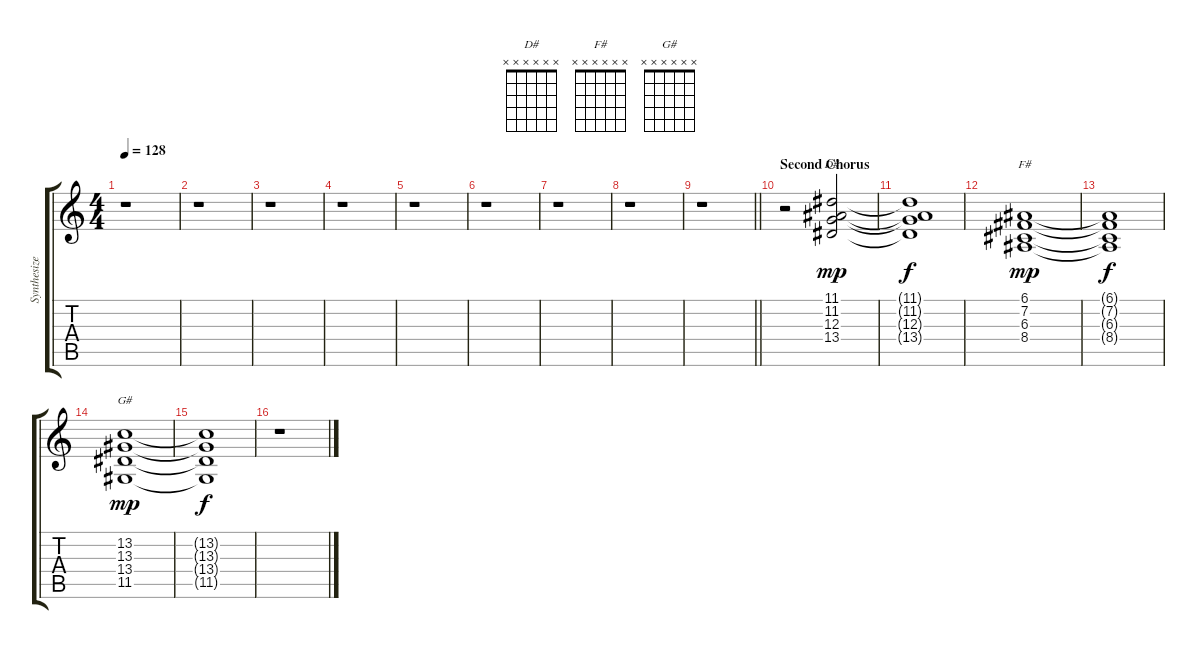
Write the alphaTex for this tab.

\track ("Synthesizer 2" "Synthesize") {instrument lead2sawtooth}
\staff {score tabs}
\tuning (E4 B3 G3 D3 A2 E2) {hide}
\chord ("D#" x x x x x x) {firstfret 0}
\chord ("F#" x x x x x x) {firstfret 0}
\chord ("G#" x x x x x x) {firstfret 0}
\ts (4 4)
\tempo 128
\clef g2
\ks c
r.1{dy f} |
r.1 |
r.1 |
r.1 |
r.1 |
r.1 |
r.1 |
r.1 |
\barLineRight lightlight
r.1 |
\section ("" "Second Chorus")
r.2 (11.1 11.2 12.3 13.4).2{ch "D#" dy mp} |
(11.1{t} 11.2{t} 12.3{t} 13.4{t}).1{dy f} |
(6.1 7.2 6.3 8.4).1{ch "F#" dy mp} |
(6.1{t} 7.2{t} 6.3{t} 8.4{t}).1{dy f} |
(13.2 13.3 13.4 11.5).1{ch "G#" dy mp} |
(13.2{t} 13.3{t} 13.4{t} 11.5{t}).1{dy f} |
r.1
